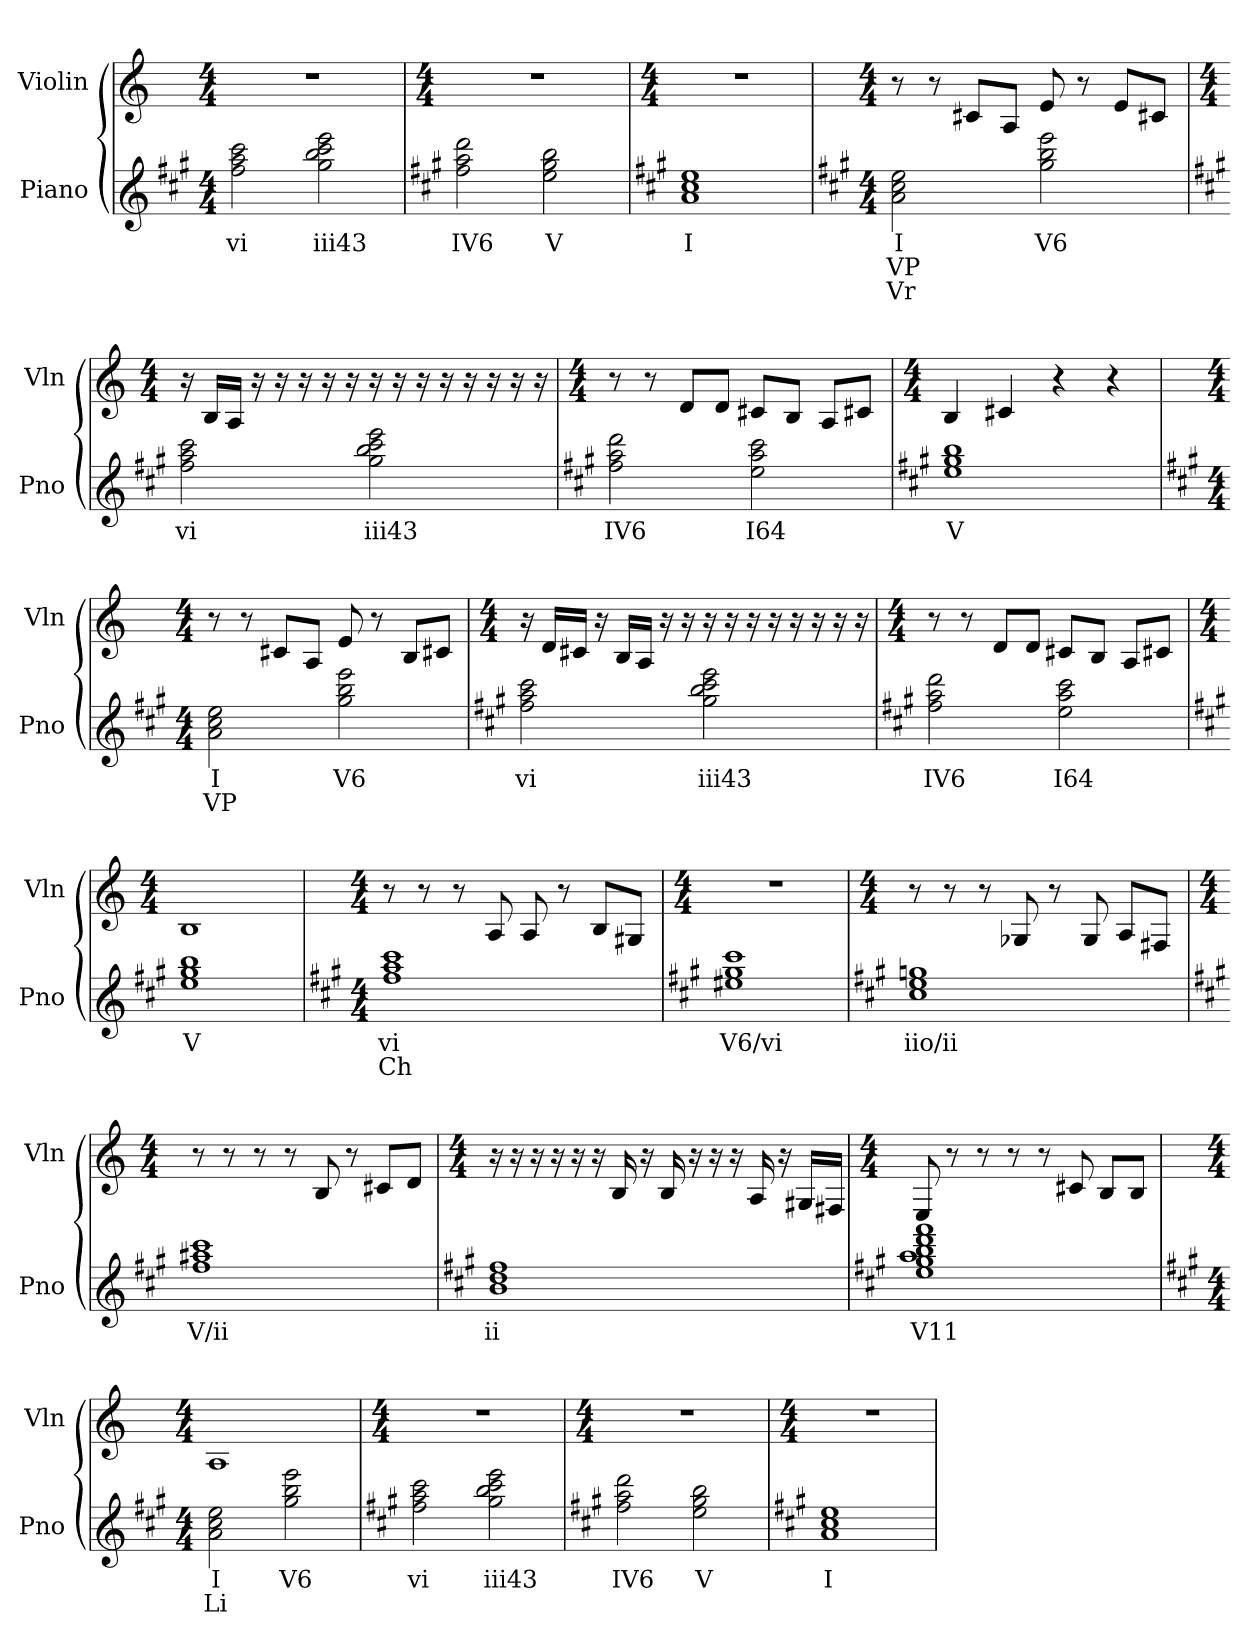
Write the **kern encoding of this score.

**kern	**text	**text	**text	**kern
*part2	*part2	*part2	*part2	*part1
*staff2	*staff2	*staff2	*staff2	*staff1
*I"Piano	*	*	*	*I"Violin
*I'Pno	*	*	*	*I'Vln
*k[f#c#g#]	*	*	*	*
*A:	*	*	*	*
*M4/4	*	*	*	*M4/4
=	=	=	=	=
2ff# 2aa 2ccc#	vi	.	.	1r
2gg# 2bb 2ccc# 2eee	iii43	.	.	.
=	=	=	=	=
*k[f#c#g#]	*	*	*	*
*A:	*	*	*	*
*	*	*	*	*M4/4
2ff# 2aa 2ddd	IV6	.	.	1r
2ee 2gg# 2bb	V	.	.	.
=	=	=	=	=
*k[f#c#g#]	*	*	*	*
*A:	*	*	*	*
*	*	*	*	*M4/4
1a 1cc# 1ee	I	.	.	1r
=	=	=	=	=
*k[f#c#g#]	*	*	*	*
*A:	*	*	*	*
*M4/4	*	*	*	*M4/4
2a 2cc# 2ee	I	VP	Vr	8r
.	.	.	.	8r
.	.	.	.	8c#XL
.	.	.	.	8AJ
2gg# 2bb 2eee	V6	.	.	8e
.	.	.	.	8r
.	.	.	.	8eL
.	.	.	.	8c#XJ
=	=	=	=	=
*k[f#c#g#]	*	*	*	*
*A:	*	*	*	*
*	*	*	*	*M4/4
2ff# 2aa 2ccc#	vi	.	.	16r
.	.	.	.	16BLL
.	.	.	.	16AJJ
.	.	.	.	16r
.	.	.	.	16r
.	.	.	.	16r
.	.	.	.	16r
.	.	.	.	16r
2gg# 2bb 2ccc# 2eee	iii43	.	.	16r
.	.	.	.	16r
.	.	.	.	16r
.	.	.	.	16r
.	.	.	.	16r
.	.	.	.	16r
.	.	.	.	16r
.	.	.	.	16r
=	=	=	=	=
*k[f#c#g#]	*	*	*	*
*A:	*	*	*	*
*	*	*	*	*M4/4
2ff# 2aa 2ddd	IV6	.	.	8r
.	.	.	.	8r
.	.	.	.	8dL
.	.	.	.	8dJ
2ee 2aa 2ccc#	I64	.	.	8c#XL
.	.	.	.	8BJ
.	.	.	.	8AL
.	.	.	.	8c#XJ
=	=	=	=	=
*k[f#c#g#]	*	*	*	*
*A:	*	*	*	*
*	*	*	*	*M4/4
1ee 1gg# 1bb	V	.	.	4B
.	.	.	.	4c#X
.	.	.	.	4r
.	.	.	.	4r
=	=	=	=	=
*k[f#c#g#]	*	*	*	*
*A:	*	*	*	*
*M4/4	*	*	*	*M4/4
2a 2cc# 2ee	I	VP	.	8r
.	.	.	.	8r
.	.	.	.	8c#XL
.	.	.	.	8AJ
2gg# 2bb 2eee	V6	.	.	8e
.	.	.	.	8r
.	.	.	.	8BL
.	.	.	.	8c#XJ
=	=	=	=	=
*k[f#c#g#]	*	*	*	*
*A:	*	*	*	*
*	*	*	*	*M4/4
2ff# 2aa 2ccc#	vi	.	.	16r
.	.	.	.	16dLL
.	.	.	.	16c#XJJ
.	.	.	.	16r
.	.	.	.	16BLL
.	.	.	.	16AJJ
.	.	.	.	16r
.	.	.	.	16r
2gg# 2bb 2ccc# 2eee	iii43	.	.	16r
.	.	.	.	16r
.	.	.	.	16r
.	.	.	.	16r
.	.	.	.	16r
.	.	.	.	16r
.	.	.	.	16r
.	.	.	.	16r
=	=	=	=	=
*k[f#c#g#]	*	*	*	*
*A:	*	*	*	*
*	*	*	*	*M4/4
2ff# 2aa 2ddd	IV6	.	.	8r
.	.	.	.	8r
.	.	.	.	8dL
.	.	.	.	8dJ
2ee 2aa 2ccc#	I64	.	.	8c#XL
.	.	.	.	8BJ
.	.	.	.	8AL
.	.	.	.	8c#XJ
=	=	=	=	=
*k[f#c#g#]	*	*	*	*
*A:	*	*	*	*
*	*	*	*	*M4/4
1ee 1gg# 1bb	V	.	.	1B
=	=	=	=	=
*k[f#c#g#]	*	*	*	*
*A:	*	*	*	*
*M4/4	*	*	*	*M4/4
1ff# 1aa 1ccc#	vi	Ch	.	8r
.	.	.	.	8r
.	.	.	.	8r
.	.	.	.	8A
.	.	.	.	8A
.	.	.	.	8r
.	.	.	.	8BL
.	.	.	.	8G#XJ
=	=	=	=	=
*k[f#c#g#]	*	*	*	*
*A:	*	*	*	*
*	*	*	*	*M4/4
1ee#X 1gg# 1ccc#	V6/vi	.	.	1r
=	=	=	=	=
*k[f#c#g#]	*	*	*	*
*A:	*	*	*	*
*	*	*	*	*M4/4
1cc# 1ee 1ggn	iio/ii	.	.	8r
.	.	.	.	8r
.	.	.	.	8r
.	.	.	.	8G-X
.	.	.	.	8r
.	.	.	.	8G-
.	.	.	.	8AL
.	.	.	.	8F#XJ
=	=	=	=	=
*k[f#c#g#]	*	*	*	*
*A:	*	*	*	*
*	*	*	*	*M4/4
1ff# 1aa#X 1ccc#	V/ii	.	.	8r
.	.	.	.	8r
.	.	.	.	8r
.	.	.	.	8r
.	.	.	.	8B
.	.	.	.	8r
.	.	.	.	8c#XL
.	.	.	.	8dJ
=	=	=	=	=
*k[f#c#g#]	*	*	*	*
*A:	*	*	*	*
*	*	*	*	*M4/4
1b 1dd 1ff#	ii	.	.	16r
.	.	.	.	16r
.	.	.	.	16r
.	.	.	.	16r
.	.	.	.	16r
.	.	.	.	16r
.	.	.	.	16B
.	.	.	.	16r
.	.	.	.	16B
.	.	.	.	16r
.	.	.	.	16r
.	.	.	.	16r
.	.	.	.	16A
.	.	.	.	16r
.	.	.	.	16G#XLL
.	.	.	.	16F#XJJ
=	=	=	=	=
*k[f#c#g#]	*	*	*	*
*A:	*	*	*	*
*	*	*	*	*M4/4
1ee 1gg# 1bb 1ddd 1fff# 1aa	V11	.	.	8E
.	.	.	.	8r
.	.	.	.	8r
.	.	.	.	8r
.	.	.	.	8r
.	.	.	.	8c#X
.	.	.	.	8BL
.	.	.	.	8BJ
=	=	=	=	=
*k[f#c#g#]	*	*	*	*
*A:	*	*	*	*
*M4/4	*	*	*	*M4/4
2a 2cc# 2ee	I	Li	.	1A
2gg# 2bb 2eee	V6	.	.	.
=	=	=	=	=
*k[f#c#g#]	*	*	*	*
*A:	*	*	*	*
*	*	*	*	*M4/4
2ff# 2aa 2ccc#	vi	.	.	1r
2gg# 2bb 2ccc# 2eee	iii43	.	.	.
=	=	=	=	=
*k[f#c#g#]	*	*	*	*
*A:	*	*	*	*
*	*	*	*	*M4/4
2ff# 2aa 2ddd	IV6	.	.	1r
2ee 2gg# 2bb	V	.	.	.
=	=	=	=	=
*k[f#c#g#]	*	*	*	*
*A:	*	*	*	*
*	*	*	*	*M4/4
1a 1cc# 1ee	I	.	.	1r
=	=	=	=	=
*-	*-	*-	*-	*-
